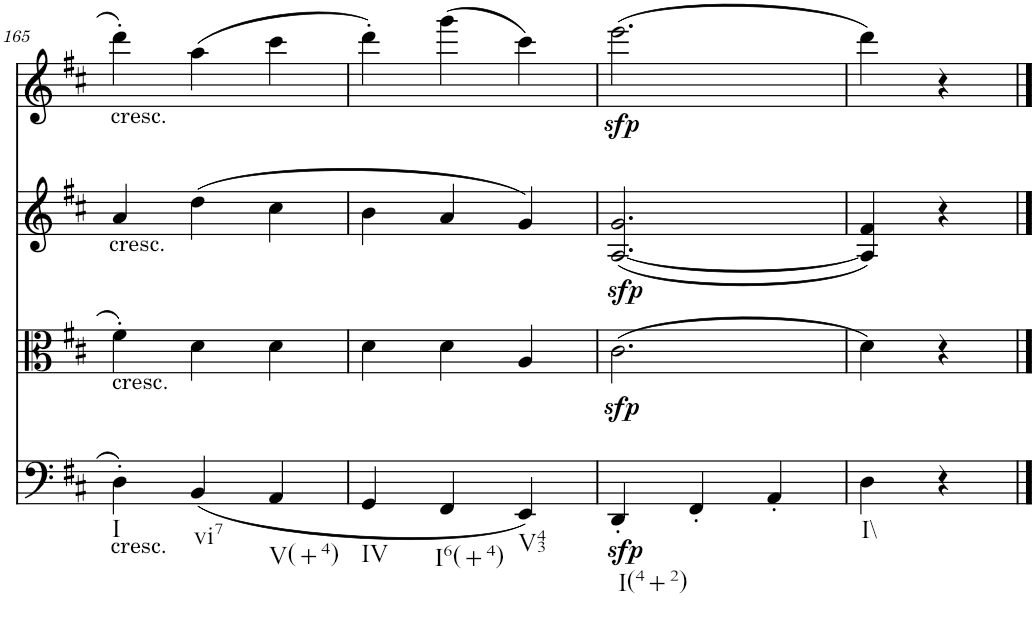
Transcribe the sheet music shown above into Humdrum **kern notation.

**kern	**dynam	**kern	**dynam	**kern	**kern	**dynam
*part4	*part4	*part3	*part3	*part2	*part1	*part1
*staff4	*staff4	*staff3	*staff3	*staff2	*staff1	*staff1
*I"Violoncello	*	*I"Viola	*	*I"Violin II	*I"Violin I	*
*I'Vc	*	*I'Vla	*	*I'Vln	*I'Vln	*
!!LO:PB:g=z
*clefF4	*	*clefC3	*	*clefG2	*clefG2	*
*k[f#c#]	*	*k[f#c#]	*	*k[f#c#]	*k[f#c#]	*
*M3/4	*	*M3/4	*	*M3/4	*M3/4	*
=165	=165	=165	=165	=165	=165	=165
!	!	!	!	!	!LO:TX:b:t=cresc.	!
!	!	!	!	!LO:TX:b:t=cresc.	!	!
!	!	!LO:TX:b:t=cresc.	!	!	!	!
!LO:TX:b:t=cresc.	!	!	!	!	!	!
!LO:TX:b:t=I	!	!	!	!	!	!
4D'\	.	4f#'\	.	4a/	4ddd'\	.
!LO:TX:b:t=vi7	!	!	!	!	!	!
(4BB/	.	4d\	.	(4dd\	(4aa\	.
!LO:TX:b:t=V(+4)	!	!	!	!	!	!
4AA/	.	4d\	.	4cc#\	4ccc#\	.
=166	=166	=166	=166	=166	=166	=166
!LO:TX:b:t=IV	!	!	!	!	!	!
4GG/	.	4d\	.	4b\	4ddd'\)	.
!LO:TX:b:t=I6(+4)	!	!	!	!	!	!
4FF#/	.	4d\	.	4a/	(4ggg\	.
!LO:TX:b:t=V43	!	!	!	!	!	!
4EE/)	.	4A/	.	4g/)	4ccc#\)	.
=167	=167	=167	=167	=167	=167	=167
!LO:TX:b:t=I(4+2)	!	!	!	!	!	!
!	!LO:DY:b	!	!LO:DY:b	!	!	!
!	!	!	!LO:DY:n=1:a	!	!	!LO:DY:b
4DD'/	sfp	(2.c#\	sfp sfp	([2.A/ 2.g/	(2.eee\	sfp
4FF#'/	.	.	.	.	.	.
4AA'/	.	.	.	.	.	.
=168	=168	=168	=168	=168	=168	=168
!LO:TX:b:t=I\\	!	!	!	!	!	!
4D\	.	4d\)	.	4A/] 4f#/)	4ddd\)	.
4r	.	4r	.	4r	4r	.
==	==	==	==	==	==	==
*-	*-	*-	*-	*-	*-	*-
